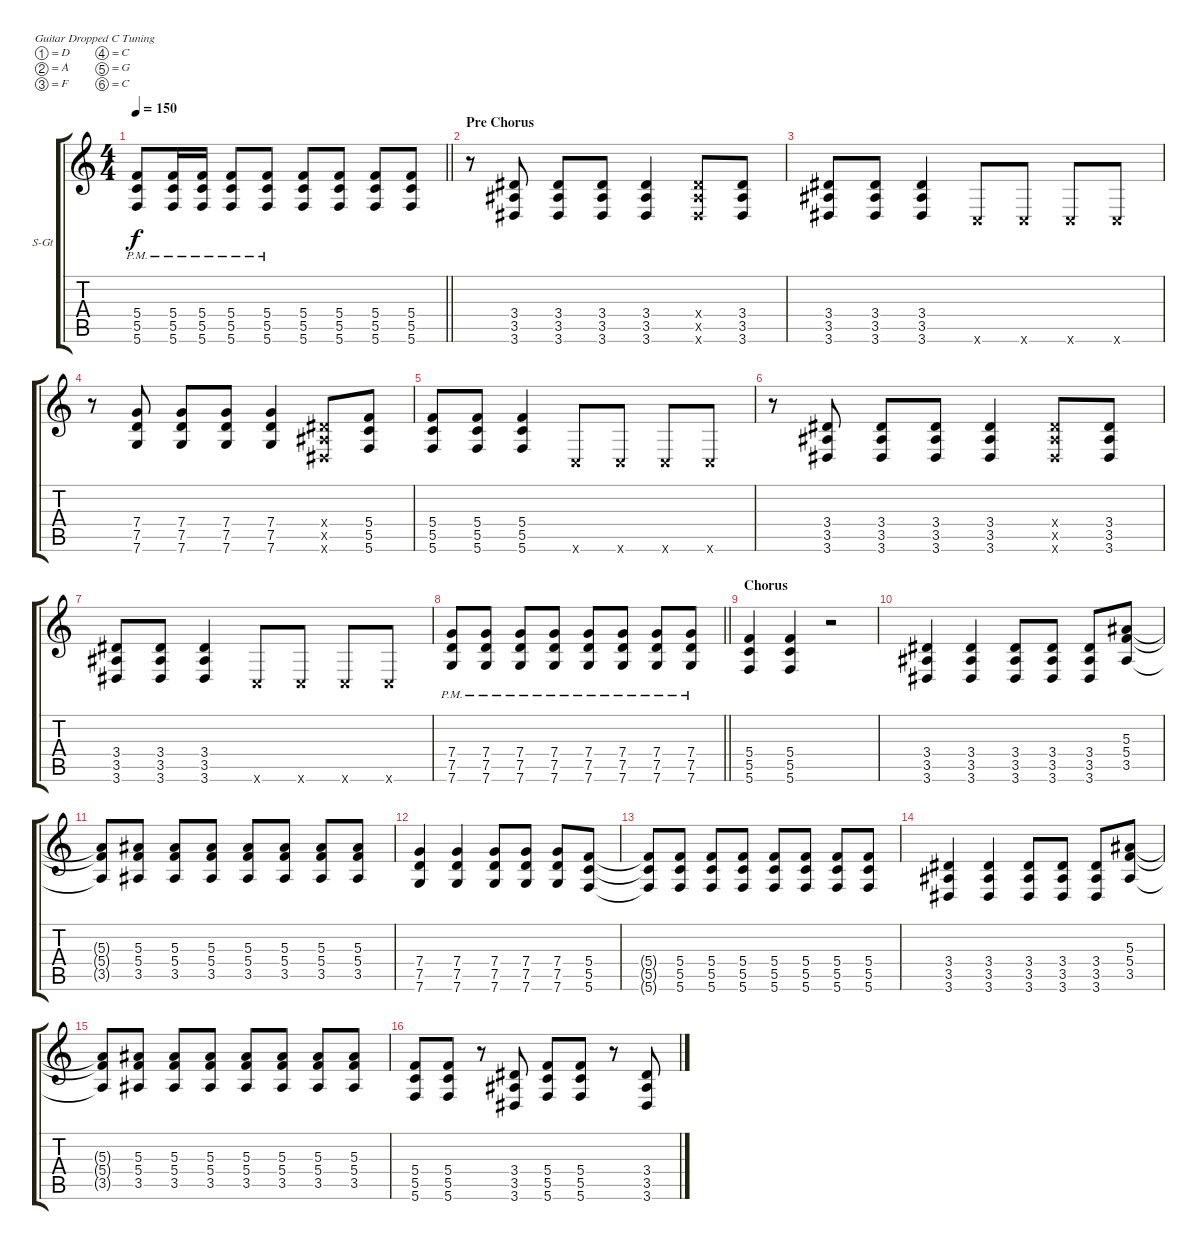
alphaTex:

\bracketExtendMode groupsimilarinstruments
\firstSystemTrackNameOrientation horizontal
\otherSystemsTrackNameOrientation horizontal
\track ("Rythm" "S-Gt") {instrument acousticguitarsteel}
\staff {score tabs}
\tuning (D4 A3 F3 C3 G2 C2)
\ts (4 4)
\tempo 150
\clef g2
\barLineRight lightlight
\ks c
(5.4{pm} 5.5{pm} 5.6{pm}).8{dy f} (5.4{pm} 5.5{pm} 5.6{pm}).16 (5.4{pm} 5.5{pm} 5.6{pm}).16 (5.4{pm} 5.5{pm} 5.6{pm}).8 (5.4{pm} 5.5{pm} 5.6{pm}).8 (5.4 5.5 5.6).8 (5.4 5.5 5.6).8 (5.4 5.5 5.6).8 (5.4 5.5 5.6).8 |
\section ("" "Pre Chorus")
r.8 (3.4 3.5 3.6).8 (3.4 3.5 3.6).8 (3.4 3.5 3.6).8 (3.4 3.5 3.6).4 (3.4{x} 3.5{x} 3.6{x}).8 (3.4 3.5 3.6).8 |
(3.4 3.5 3.6).8 (3.4 3.5 3.6).8 (3.4 3.5 3.6).4 0.6{x}.8 0.6{x}.8 0.6{x}.8 0.6{x}.8 |
r.8 (7.4 7.5 7.6).8 (7.4 7.5 7.6).8 (7.4 7.5 7.6).8 (7.4 7.5 7.6).4 (3.4{x} 3.5{x} 3.6{x}).8 (5.4 5.5 5.6).8 |
(5.4 5.5 5.6).8 (5.4 5.5 5.6).8 (5.4 5.5 5.6).4 0.6{x}.8 0.6{x}.8 0.6{x}.8 0.6{x}.8 |
r.8 (3.4 3.5 3.6).8 (3.4 3.5 3.6).8 (3.4 3.5 3.6).8 (3.4 3.5 3.6).4 (3.4{x} 3.5{x} 3.6{x}).8 (3.4 3.5 3.6).8 |
(3.4 3.5 3.6).8 (3.4 3.5 3.6).8 (3.4 3.5 3.6).4 0.6{x}.8 0.6{x}.8 0.6{x}.8 0.6{x}.8 |
\barLineRight lightlight
(7.4{pm} 7.5{pm} 7.6{pm}).8 (7.4{pm} 7.5{pm} 7.6{pm}).8 (7.4{pm} 7.5{pm} 7.6{pm}).8 (7.4{pm} 7.5{pm} 7.6{pm}).8 (7.4{pm} 7.5{pm} 7.6{pm}).8 (7.4{pm} 7.5{pm} 7.6{pm}).8 (7.4{pm} 7.5{pm} 7.6{pm}).8 (7.4{pm} 7.5{pm} 7.6{pm}).8 |
\section ("" "Chorus")
(5.4 5.5 5.6).4 (5.4 5.5 5.6).4 r.2 |
(3.4 3.5 3.6).4 (3.4 3.5 3.6).4 (3.4 3.5 3.6).8 (3.4 3.5 3.6).8 (3.4 3.5 3.6).8 (5.3 5.4 3.5).8 |
(5.3{t} 5.4{t} 3.5{t}).8 (5.3 5.4 3.5).8 (5.3 5.4 3.5).8 (5.3 5.4 3.5).8 (5.3 5.4 3.5).8 (5.3 5.4 3.5).8 (5.3 5.4 3.5).8 (5.3 5.4 3.5).8 |
(7.4 7.5 7.6).4 (7.4 7.5 7.6).4 (7.4 7.5 7.6).8 (7.4 7.5 7.6).8 (7.4 7.5 7.6).8 (5.4 5.5 5.6).8 |
(5.4{t} 5.5{t} 5.6{t}).8 (5.4 5.5 5.6).8 (5.4 5.5 5.6).8 (5.4 5.5 5.6).8 (5.4 5.5 5.6).8 (5.4 5.5 5.6).8 (5.4 5.5 5.6).8 (5.4 5.5 5.6).8 |
(3.4 3.5 3.6).4 (3.4 3.5 3.6).4 (3.4 3.5 3.6).8 (3.4 3.5 3.6).8 (3.4 3.5 3.6).8 (5.3 5.4 3.5).8 |
(5.3{t} 5.4{t} 3.5{t}).8 (5.3 5.4 3.5).8 (5.3 5.4 3.5).8 (5.3 5.4 3.5).8 (5.3 5.4 3.5).8 (5.3 5.4 3.5).8 (5.3 5.4 3.5).8 (5.3 5.4 3.5).8 |
(5.4 5.5 5.6).8 (5.4 5.5 5.6).8 r.8 (3.4 3.5 3.6).8 (5.4 5.5 5.6).8 (5.4 5.5 5.6).8 r.8 (3.4 3.5 3.6).8
